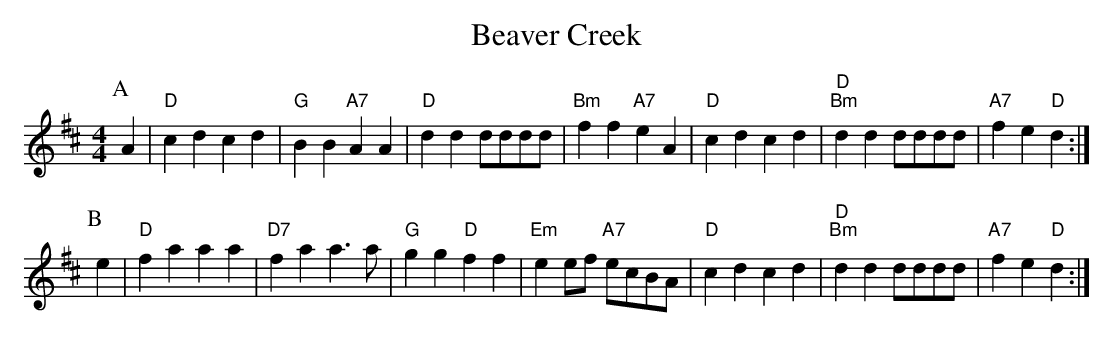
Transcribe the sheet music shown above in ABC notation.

X:1
T:Beaver Creek
M:4/4
L:1/4
K:D
P:A
A|"D"cd cd|"G"BB "A7"AA|"D"dd d/2d/2d/2d/2|"Bm"ff "A7"eA|"D"cd cd|\
"D""Bm"dd d/2d/2d/2d/2|"A7"fe "D"d:|
P:B
e|"D"fa aa|"D7"fa a3/2a/2|"G"gg "D"ff|"Em"ee/2f/2 "A7"e/2c/2B/2A/2|"D"cd cd|\
"D""Bm"dd d/2d/2d/2d/2|"A7"fe "D"d:|
e:|
